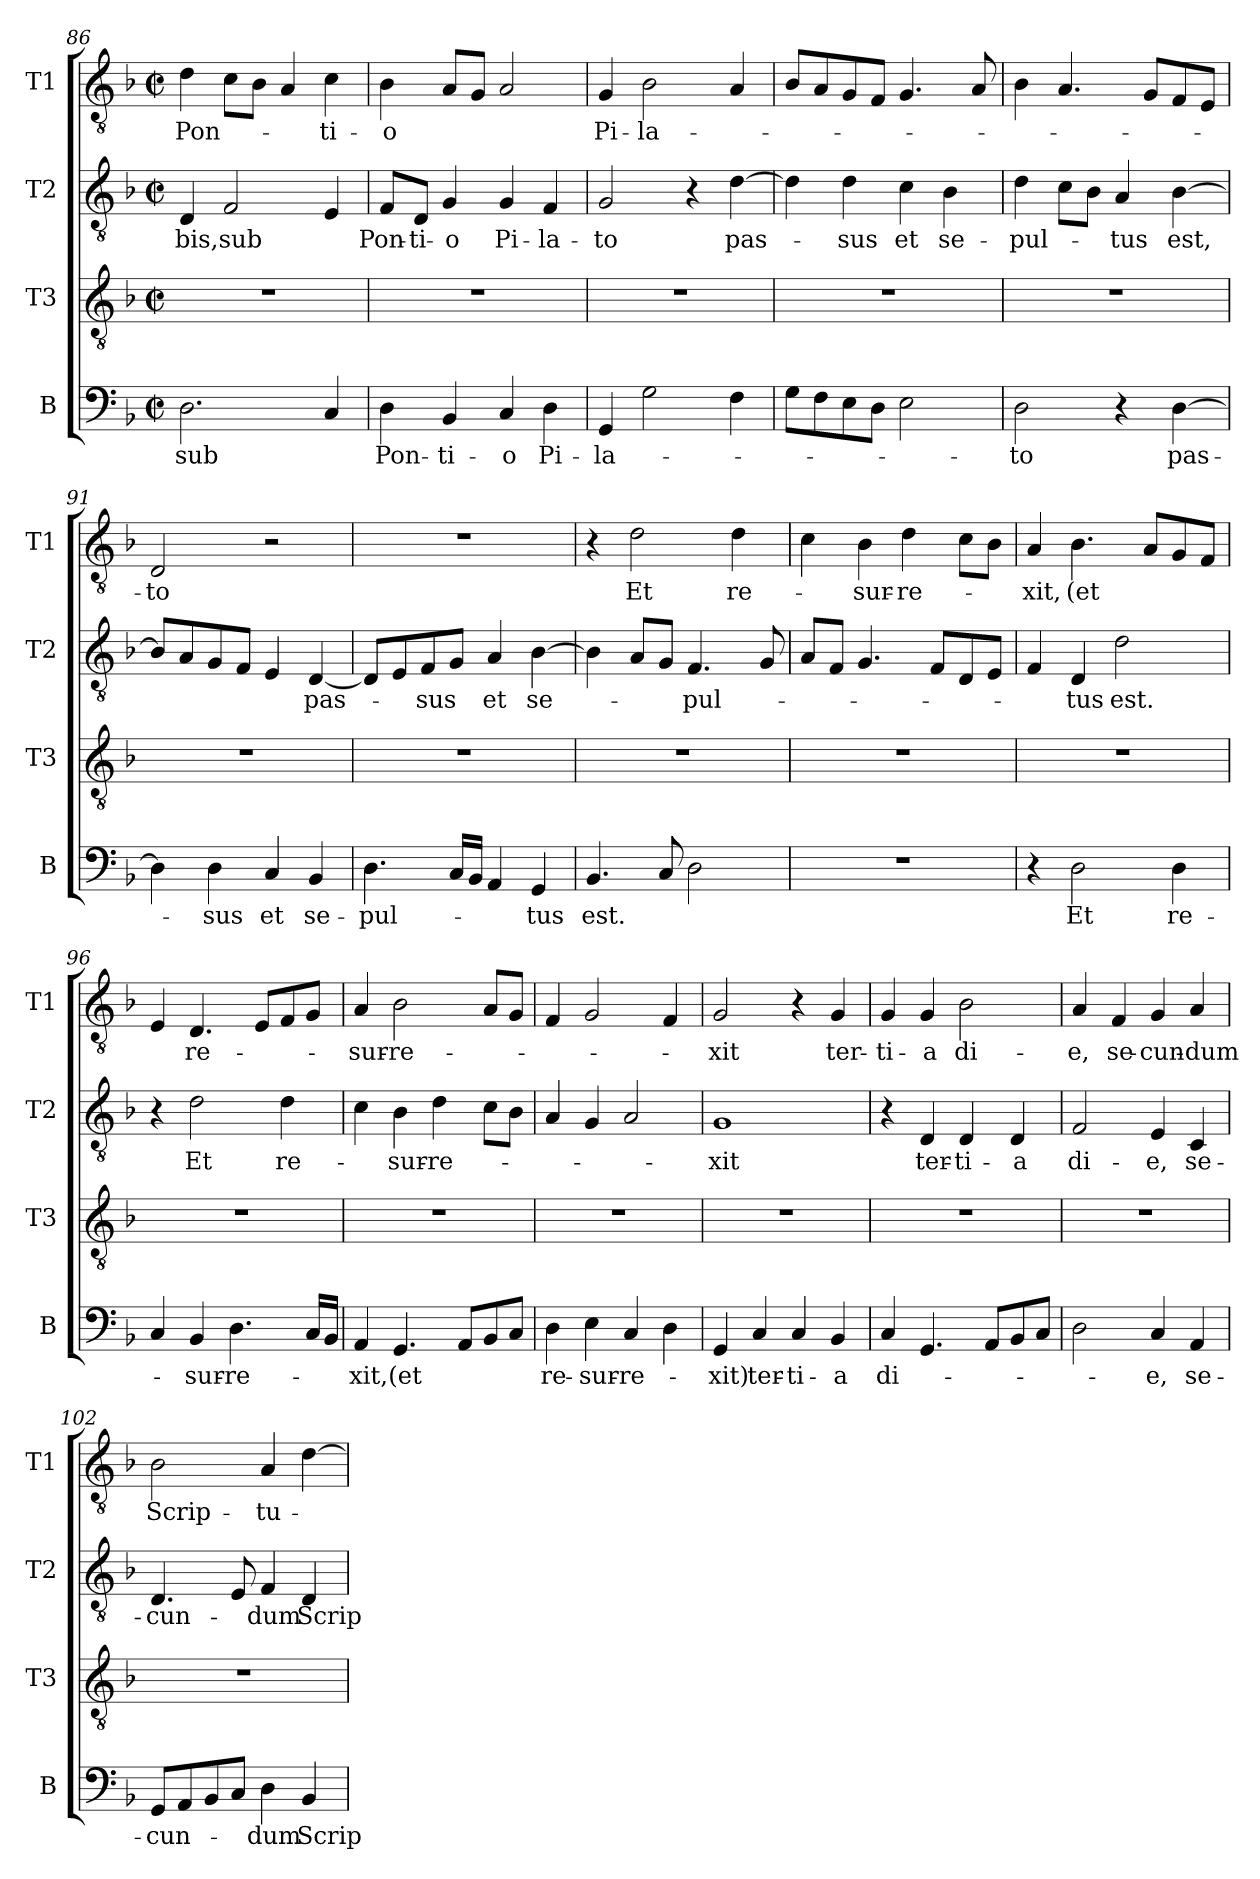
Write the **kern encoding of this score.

**kern	**text	**kern	**kern	**text	**kern	**text
*part4	*part4	*part3	*part2	*part2	*part1	*part1
*staff4	*staff4	*staff3	*staff2	*staff2	*staff1	*staff1
*I"B	*	*I"T3	*I"T2	*	*I"T1	*
*I'B	*	*I'T3	*I'T2	*	*I'T1	*
!!LO:LB:g=z
*clefF4	*	*clefGv2	*clefGv2	*	*clefGv2	*
*k[b-]	*	*k[b-]	*k[b-]	*	*k[b-]	*
*M2/2	*	*M2/2	*M2/2	*	*M2/2	*
*met(c|)	*	*met(c|)	*met(c|)	*	*met(c|)	*
=86	=86	=86	=86	=86	=86	=86
!	!LO:LY:b	!	!	!LO:LY:b	!	!LO:LY:b
2.D\	sub	1r	4D/	-bis,	4d\	Pon-
!	!	!	!	!LO:LY:b	!	!
.	.	.	2F/	sub	8c\L	.
.	.	.	.	.	8B-\J	.
.	.	.	.	.	4A/	.
!	!	!	!	!	!	!LO:LY:b
4C/	.	.	4E/	.	4c\	-ti-
=87	=87	=87	=87	=87	=87	=87
!	!LO:LY:b	!	!	!LO:LY:b	!	!LO:LY:b
4D\	Pon-	1r	8F/L	Pon-	4B-\	-o
!	!	!	!	!LO:LY:b	!	!
.	.	.	8D/J	-ti-	.	.
!	!LO:LY:b	!	!	!LO:LY:b	!	!
4BB-/	-ti-	.	4G/	-o	8A/L	.
.	.	.	.	.	8G/J	.
!	!LO:LY:b	!	!	!LO:LY:b	!	!
4C/	-o	.	4G/	Pi-	2A/	.
!	!LO:LY:b	!	!	!LO:LY:b	!	!
4D\	Pi-	.	4F/	-la-	.	.
=88	=88	=88	=88	=88	=88	=88
!	!LO:LY:b	!	!	!LO:LY:b	!	!LO:LY:b
4GG/	-la-	1r	2G/	-to	4G/	Pi-
!	!	!	!	!	!	!LO:LY:b
2G\	.	.	.	.	2B-\	-la-
.	.	.	4r	.	.	.
!	!	!	!	!LO:LY:b	!	!
4F\	.	.	[4d\	pas-	4A/	.
=89	=89	=89	=89	=89	=89	=89
8G\L	.	1r	4d\]	.	8B-/L	.
8F\	.	.	.	.	8A/	.
!	!	!	!	!LO:LY:b	!	!
8E\	.	.	4d\	-sus	8G/	.
8D\J	.	.	.	.	8F/J	.
!	!	!	!	!LO:LY:b	!	!
2E\	.	.	4c\	et	4.G/	.
!	!	!	!	!LO:LY:b	!	!
.	.	.	4B-\	se-	.	.
.	.	.	.	.	8A/	.
=90	=90	=90	=90	=90	=90	=90
!	!LO:LY:b	!	!	!LO:LY:b	!	!
2D\	-to	1r	4d\	-pul-	4B-\	.
.	.	.	8c\L	.	4.A/	.
.	.	.	8B-\J	.	.	.
!	!	!	!	!LO:LY:b	!	!
4r	.	.	4A/	-tus	.	.
.	.	.	.	.	8G/L	.
!	!LO:LY:b	!	!	!LO:LY:b	!	!
[4D\	pas-	.	[4B-\	est,	8F/	.
.	.	.	.	.	8E/J	.
!!LO:PB:g=z
=91	=91	=91	=91	=91	=91	=91
!	!	!	!	!	!	!LO:LY:b
4D\]	.	1r	8B-/L]	.	2D/	to
.	.	.	8A/	.	.	.
!	!LO:LY:b	!	!	!	!	!
4D\	-sus	.	8G/	.	.	.
.	.	.	8F/J	.	.	.
!	!LO:LY:b	!	!	!	!	!
4C/	et	.	4E/	.	2r	.
!	!LO:LY:b	!	!	!LO:LY:b	!	!
4BB-/	se-	.	[4D/	pas-	.	.
=92	=92	=92	=92	=92	=92	=92
!	!LO:LY:b	!	!	!	!	!
4.D\	-pul-	1r	8D/L]	.	1r	.
.	.	.	8E/	.	.	.
!	!	!	!	!LO:LY:b	!	!
.	.	.	8F/	sus	.	.
16C/LL	.	.	8G/J	.	.	.
16BB-/JJ	.	.	.	.	.	.
!	!	!	!	!LO:LY:b	!	!
4AA/	.	.	4A/	et	.	.
!	!LO:LY:b	!	!	!LO:LY:b	!	!
4GG/	-tus	.	[4B-\	se-	.	.
=93	=93	=93	=93	=93	=93	=93
!	!LO:LY:b	!	!	!	!	!
4.BB-/	est.	1r	4B-\]	.	4r	.
!	!	!	!	!	!	!LO:LY:b
.	.	.	8A/L	.	2d\	Et
8C/	.	.	8G/J	.	.	.
!	!	!	!	!LO:LY:b	!	!
2D\	.	.	4.F/	-pul-	.	.
!	!	!	!	!	!	!LO:LY:b
.	.	.	.	.	4d\	re-
.	.	.	8G/	.	.	.
=94	=94	=94	=94	=94	=94	=94
1r	.	1r	8A/L	.	4c\	.
.	.	.	8F/J	.	.	.
!	!	!	!	!	!	!LO:LY:b
.	.	.	4.G/	.	4B-\	-sur-
!	!	!	!	!	!	!LO:LY:b
.	.	.	.	.	4d\	-re-
.	.	.	8F/L	.	.	.
.	.	.	8D/	.	8c\L	.
.	.	.	8E/J	.	8B-\J	.
=95	=95	=95	=95	=95	=95	=95
!	!	!	!	!	!	!LO:LY:b
4r	.	1r	4F/	.	4A/	-xit,
!	!LO:LY:b	!	!	!LO:LY:b	!	!LO:LY:b
2D\	Et	.	4D/	-tus	4.B-\	(et
!	!	!	!	!LO:LY:b	!	!
.	.	.	2d\	est.	.	.
.	.	.	.	.	8A/L	.
!	!LO:LY:b	!	!	!	!	!
4D\	re-	.	.	.	8G/	.
.	.	.	.	.	8F/J	.
!!LO:LB:g=z
=96	=96	=96	=96	=96	=96	=96
4C/	.	1r	4r	.	4E/	.
!	!LO:LY:b	!	!	!LO:LY:b	!	!LO:LY:b
4BB-/	-sur-	.	2d\	Et	4.D/	re-
!	!LO:LY:b	!	!	!	!	!
4.D\	-re-	.	.	.	.	.
.	.	.	.	.	8E/L	.
!	!	!	!	!LO:LY:b	!	!
.	.	.	4d\	re-	8F/	.
16C/LL	.	.	.	.	8G/J	.
16BB-/JJ	.	.	.	.	.	.
=97	=97	=97	=97	=97	=97	=97
!	!LO:LY:b	!	!	!	!	!LO:LY:b
4AA/	-xit,	1r	4c\	.	4A/	-sur-
!	!LO:LY:b	!	!	!LO:LY:b	!	!LO:LY:b
4.GG/	(et	.	4B-\	-sur-	2B-\	-re-
!	!	!	!	!LO:LY:b	!	!
.	.	.	4d\	-re-	.	.
8AA/L	.	.	.	.	.	.
8BB-/	.	.	8c\L	.	8A/L	.
8C/J	.	.	8B-\J	.	8G/J	.
=98	=98	=98	=98	=98	=98	=98
!	!LO:LY:b	!	!	!	!	!
4D\	re-	1r	4A/	.	4F/	.
!	!LO:LY:b	!	!	!	!	!
4E\	-sur-	.	4G/	.	2G/	.
!	!LO:LY:b	!	!	!	!	!
4C/	-re-	.	2A/	.	.	.
4D\	.	.	.	.	4F/	.
=99	=99	=99	=99	=99	=99	=99
!	!LO:LY:b	!	!	!LO:LY:b	!	!LO:LY:b
4GG/	xit)	1r	1G	-xit	2G/	-xit
!	!LO:LY:b	!	!	!	!	!
4C/	ter-	.	.	.	.	.
!	!LO:LY:b	!	!	!	!	!
4C/	-ti-	.	.	.	4r	.
!	!LO:LY:b	!	!	!	!	!LO:LY:b
4BB-/	-a	.	.	.	4G/	ter-
=100	=100	=100	=100	=100	=100	=100
!	!LO:LY:b	!	!	!	!	!LO:LY:b
4C/	di-	1r	4r	.	4G/	-ti-
!	!	!	!	!LO:LY:b	!	!LO:LY:b
4.GG/	.	.	4D/	ter-	4G/	-a
!	!	!	!	!LO:LY:b	!	!LO:LY:b
.	.	.	4D/	-ti-	2B-\	di-
8AA/L	.	.	.	.	.	.
!	!	!	!	!LO:LY:b	!	!
8BB-/	.	.	4D/	-a	.	.
8C/J	.	.	.	.	.	.
!!LO:LB:g=z
=101	=101	=101	=101	=101	=101	=101
!	!	!	!	!LO:LY:b	!	!LO:LY:b
2D\	.	1r	2F/	di-	4A/	-e,
!	!	!	!	!	!	!LO:LY:b
.	.	.	.	.	4F/	se-
!	!LO:LY:b	!	!	!LO:LY:b	!	!LO:LY:b
4C/	-e,	.	4E/	-e,	4G/	-cun-
!	!LO:LY:b	!	!	!LO:LY:b	!	!LO:LY:b
4AA/	se-	.	4C/	se-	4A/	-dum
=102	=102	=102	=102	=102	=102	=102
!	!LO:LY:b	!	!	!LO:LY:b	!	!LO:LY:b
8GG/L	-cun-	1r	4.D/	-cun-	2B-\	Scrip-
8AA/	.	.	.	.	.	.
8BB-/	.	.	.	.	.	.
8C/J	.	.	8E/	.	.	.
!	!LO:LY:b	!	!	!LO:LY:b	!	!LO:LY:b
4D\	-dum	.	4F/	-dum	4A/	-tu-
!	!LO:LY:b	!	!	!LO:LY:b	!	!
4BB-/	Scrip-	.	4D/	Scrip-	[4d\	.
=	=	=	=	=	=	=
*-	*-	*-	*-	*-	*-	*-
